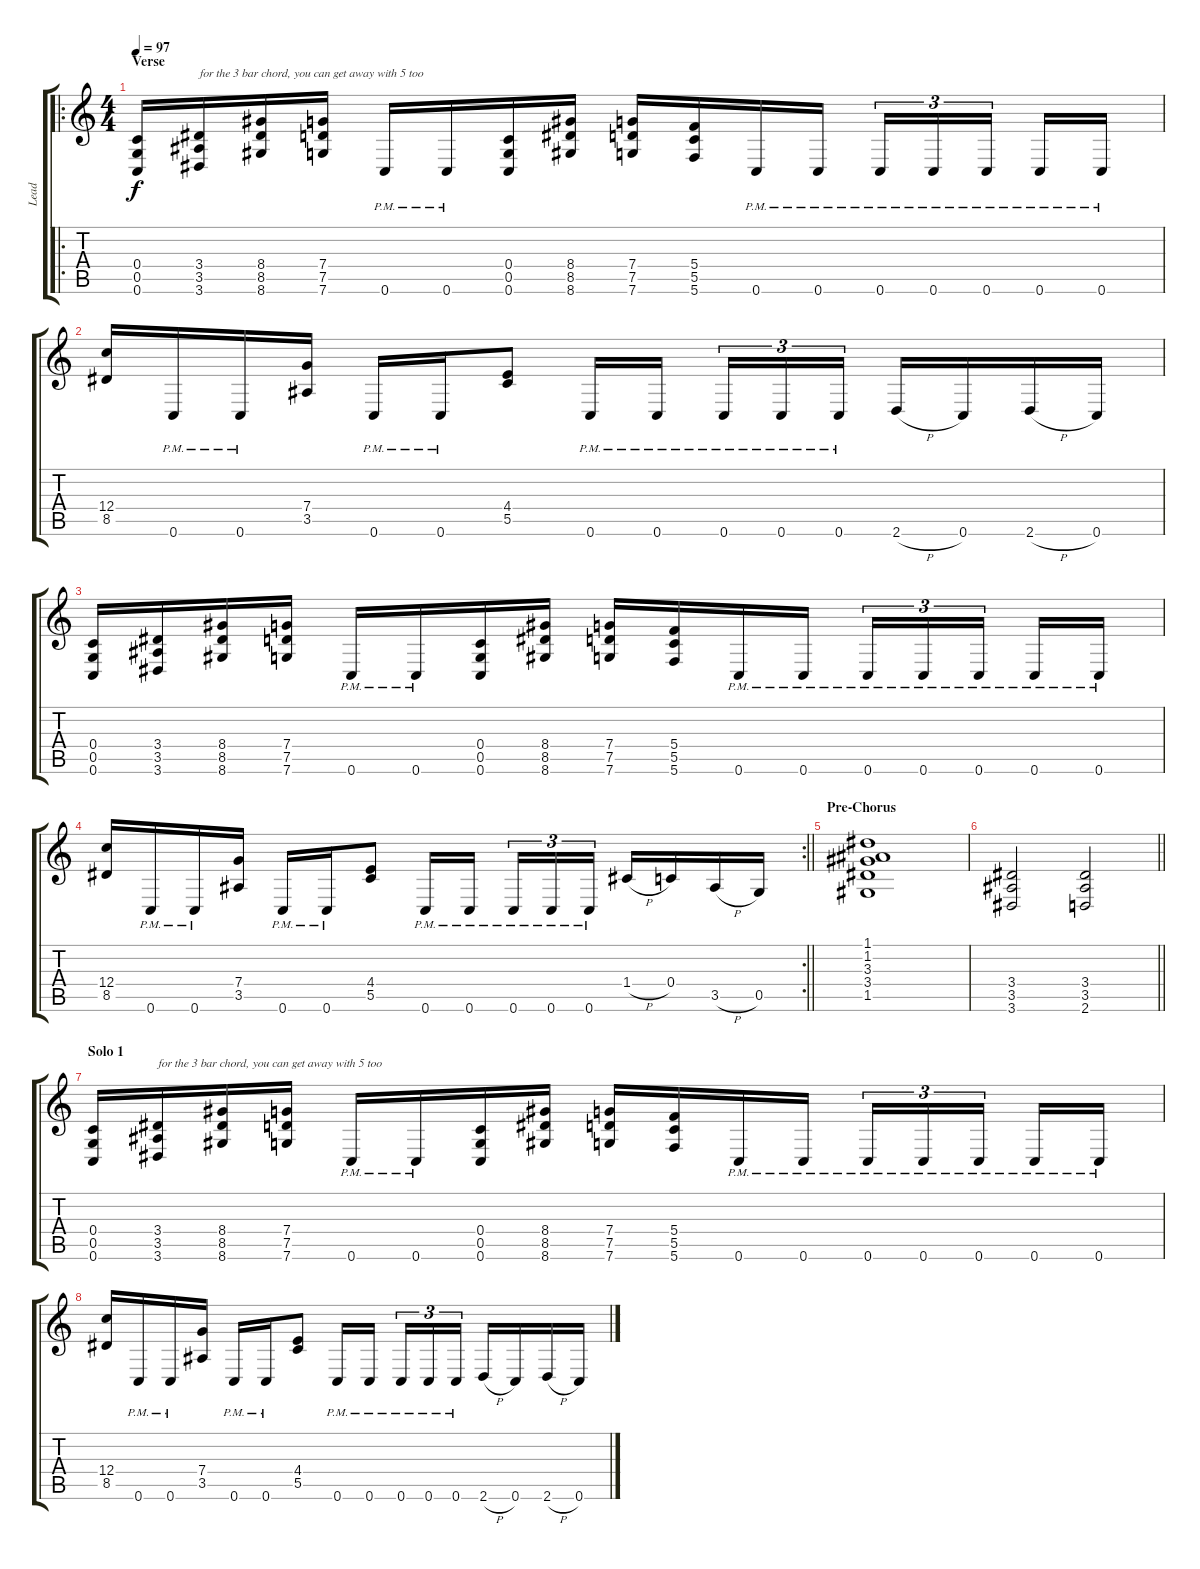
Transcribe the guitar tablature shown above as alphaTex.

\track ("Lead" "Lead") {instrument distortionguitar}
\staff {score tabs}
\tuning (D4 A3 F3 C3 G2 C2) {hide}
\ro
\ts (4 4)
\section ("" "Verse")
\tempo 97
\clef g2
\ks c
(0.4 0.5 0.6).16{dy f} (3.4 3.5 3.6).16{txt "for the 3 bar chord, you can get away with 5 too"} (8.4 8.5 8.6).16 (7.4 7.5 7.6).16 0.6{pm}.16 0.6{pm}.16 (0.4 0.5 0.6).16 (8.4 8.5 8.6).16 (7.4 7.5 7.6).16 (5.4 5.5 5.6).16 0.6{pm}.16 0.6{pm}.16 0.6{pm}.16{tu (3 2)} 0.6{pm}.16{tu (3 2)} 0.6{pm}.16{tu (3 2) beam splitsecondary} 0.6{pm}.16 0.6{pm}.16 |
(12.4 8.5).16 0.6{pm}.16 0.6{pm}.16 (7.4 3.5).16 0.6{pm}.16 0.6{pm}.16 (4.4 5.5).8 0.6{pm}.16 0.6{pm}.16{beam splitsecondary} 0.6{pm}.16{tu (3 2)} 0.6{pm}.16{tu (3 2)} 0.6{pm}.16{tu (3 2)} 2.6{h}.16 0.6.16 2.6{h}.16 0.6.16 |
(0.4 0.5 0.6).16 (3.4 3.5 3.6).16 (8.4 8.5 8.6).16 (7.4 7.5 7.6).16 0.6{pm}.16 0.6{pm}.16 (0.4 0.5 0.6).16 (8.4 8.5 8.6).16 (7.4 7.5 7.6).16 (5.4 5.5 5.6).16 0.6{pm}.16 0.6{pm}.16 0.6{pm}.16{tu (3 2)} 0.6{pm}.16{tu (3 2)} 0.6{pm}.16{tu (3 2) beam splitsecondary} 0.6{pm}.16 0.6{pm}.16 |
\rc 2
\barLineRight lightlight
(12.4 8.5).16 0.6{pm}.16 0.6{pm}.16 (7.4 3.5).16 0.6{pm}.16 0.6{pm}.16 (4.4 5.5).8 0.6{pm}.16 0.6{pm}.16{beam splitsecondary} 0.6{pm}.16{tu (3 2)} 0.6{pm}.16{tu (3 2)} 0.6{pm}.16{tu (3 2)} 1.4{h}.16 0.4.16 3.5{h}.16 0.5.16 |
\section ("" "Pre-Chorus")
(1.1 1.2 3.3 3.4 1.5).1 |
\barLineRight lightlight
(3.4 3.5 3.6).2 (3.4 3.5 2.6).2 |
\section ("" "Solo 1")
(0.4 0.5 0.6).16 (3.4 3.5 3.6).16{txt "for the 3 bar chord, you can get away with 5 too"} (8.4 8.5 8.6).16 (7.4 7.5 7.6).16 0.6{pm}.16 0.6{pm}.16 (0.4 0.5 0.6).16 (8.4 8.5 8.6).16 (7.4 7.5 7.6).16 (5.4 5.5 5.6).16 0.6{pm}.16 0.6{pm}.16 0.6{pm}.16{tu (3 2)} 0.6{pm}.16{tu (3 2)} 0.6{pm}.16{tu (3 2) beam splitsecondary} 0.6{pm}.16 0.6{pm}.16 |
(12.4 8.5).16 0.6{pm}.16 0.6{pm}.16 (7.4 3.5).16 0.6{pm}.16 0.6{pm}.16 (4.4 5.5).8 0.6{pm}.16 0.6{pm}.16{beam splitsecondary} 0.6{pm}.16{tu (3 2)} 0.6{pm}.16{tu (3 2)} 0.6{pm}.16{tu (3 2)} 2.6{h}.16 0.6.16 2.6{h}.16 0.6.16
